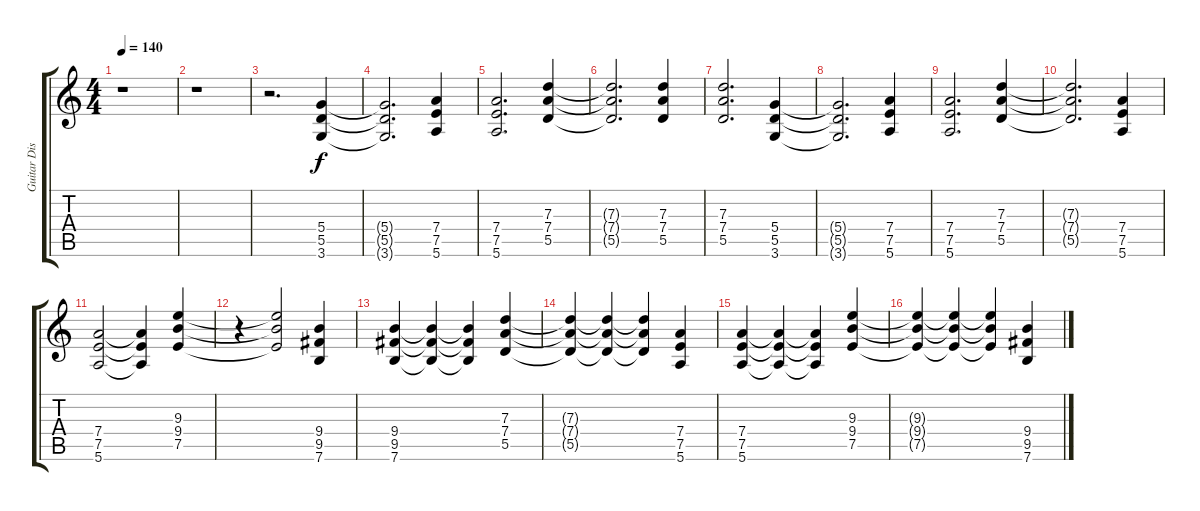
\track ("Guitar Distorsi" "Guitar Dis") {instrument overdrivenguitar}
\staff {score tabs}
\tuning (E4 B3 G3 D3 A2 E2) {hide}
\ts (4 4)
\tempo 140
\clef g2
\ks c
r.1{dy f} |
r.1 |
r.2{d} (5.4 5.5 3.6).4 |
(5.4{t} 5.5{t} 3.6{t}).2{d} (7.4 7.5 5.6).4 |
(7.4 7.5 5.6).2{d} (7.3 7.4 5.5).4 |
(7.3{t} 7.4{t} 5.5{t}).2{d} (7.3 7.4 5.5).4 |
(7.3 7.4 5.5).2{d} (5.4 5.5 3.6).4 |
(5.4{t} 5.5{t} 3.6{t}).2{d} (7.4 7.5 5.6).4 |
(7.4 7.5 5.6).2{d} (7.3 7.4 5.5).4 |
(7.3{t} 7.4{t} 5.5{t}).2{d} (7.4 7.5 5.6).4 |
(7.4 7.5 5.6).2 (7.4{t} 7.5{t} 5.6{t}).4 (9.3 9.4 7.5).4 |
r.4 (9.3{t} 9.4{t} 7.5{t}).2 (9.4 9.5 7.6).4 |
(9.4 9.5 7.6).4 (9.4{t} 9.5{t} 7.6{t}).4 (9.4{t} 9.5{t} 7.6{t}).4 (7.3 7.4 5.5).4 |
(7.3{t} 7.4{t} 5.5{t}).4 (7.3{t} 7.4{t} 5.5{t}).4 (7.3{t} 7.4{t} 5.5{t}).4 (7.4 7.5 5.6).4 |
(7.4 7.5 5.6).4 (7.4{t} 7.5{t} 5.6{t}).4 (7.4{t} 7.5{t} 5.6{t}).4 (9.3 9.4 7.5).4 |
(9.3{t} 9.4{t} 7.5{t}).4 (9.3{t} 9.4{t} 7.5{t}).4 (9.3{t} 9.4{t} 7.5{t}).4 (9.4 9.5 7.6).4
